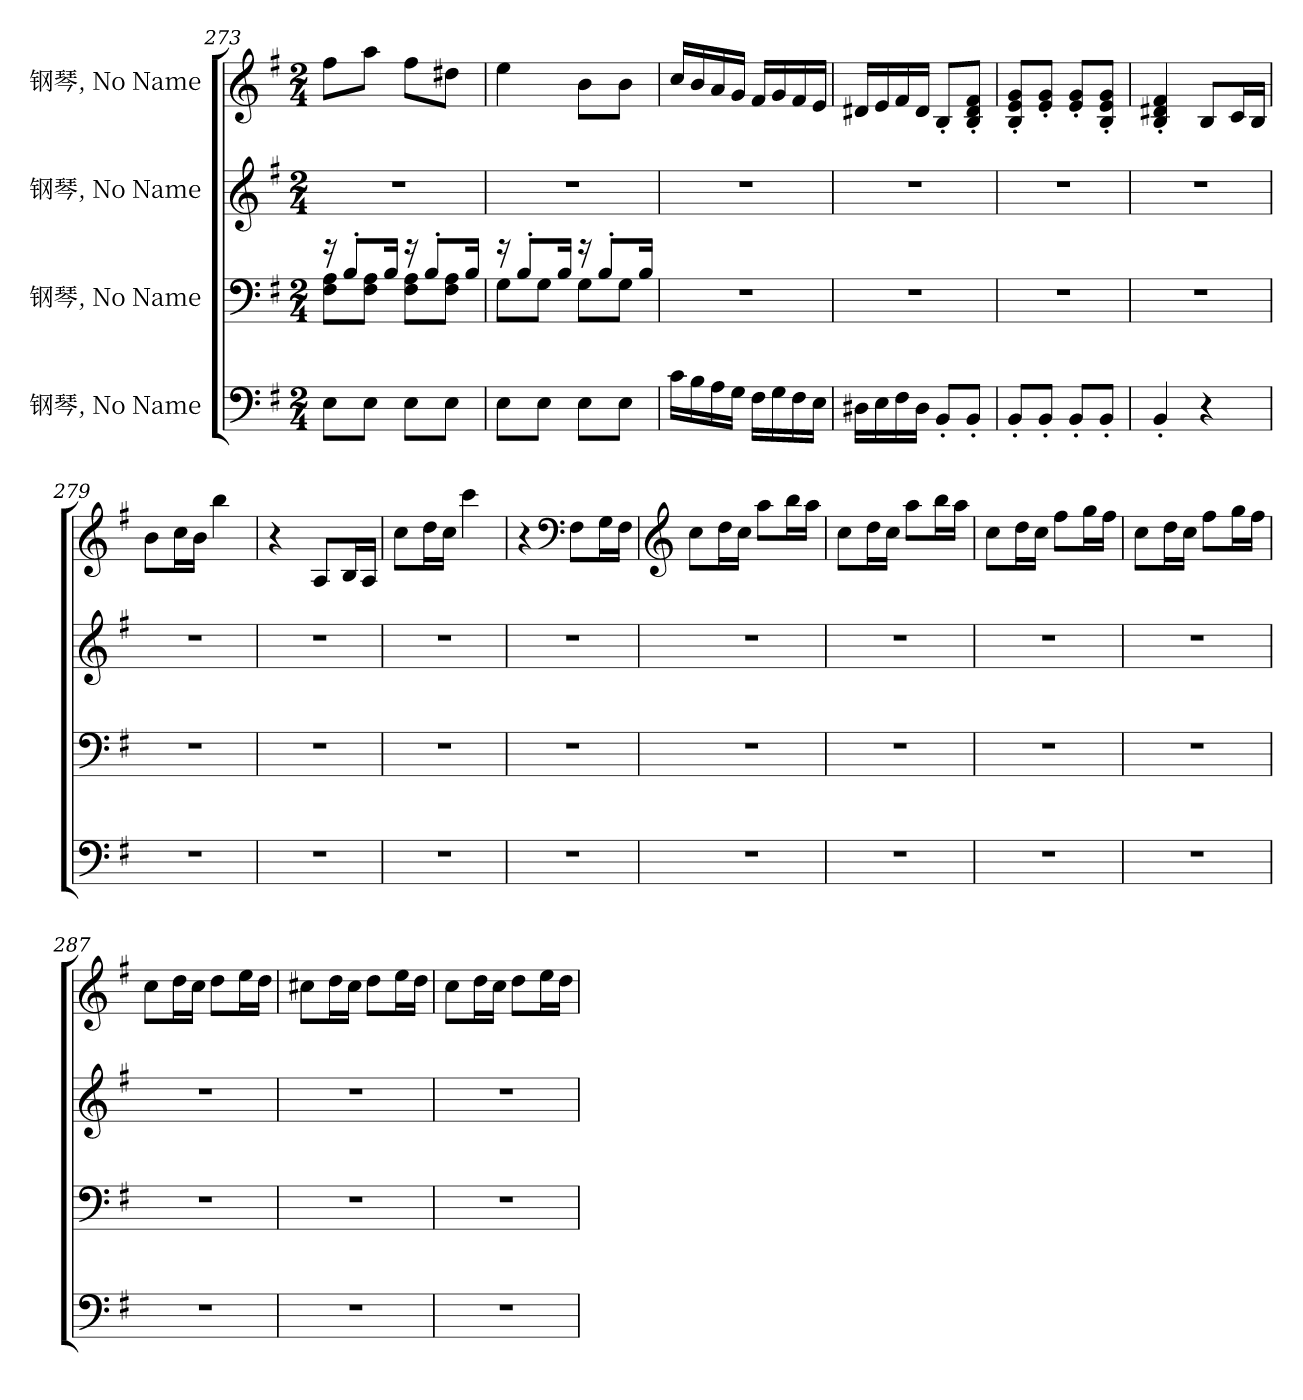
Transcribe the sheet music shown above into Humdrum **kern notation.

**kern	**kern	**kern	**kern
*part4	*part3	*part2	*part1
*staff4	*staff3	*staff2	*staff1
*I"钢琴, No Name	*I"钢琴, No Name	*I"钢琴, No Name	*I"钢琴, No Name
*clefF4	*clefF4	*clefG2	*clefG2
*k[f#]	*k[f#]	*k[f#]	*k[f#]
*M2/4	*M2/4	*M2/4	*M2/4
=273	=273	=273	=273
*	*^	*	*
8E\L	16r	8F#\ 8A\L	2r	8ff#\L
.	8B'/L	.	.	.
8E\J	.	8F#\ 8A\J	.	8aa\J
.	16B/Jk	.	.	.
8E\L	16r	8F#\ 8A\L	.	8ff#\L
.	8B'/L	.	.	.
8E\J	.	8F#\ 8A\J	.	8dd#X\J
.	16B/Jk	.	.	.
!!LO:PB:g=z
=274	=274	=274	=274	=274
*	*	*	*	*MM176
8E\L	16r	8G\L	2r	4ee\
.	8B'/L	.	.	.
8E\J	.	8G\J	.	.
.	16B/Jk	.	.	.
*	*	*	*	*MM176
8E\L	16r	8G\L	.	8b\L
.	8B'/L	.	.	.
8E\J	.	8G\J	.	8b\J
.	16B/Jk	.	.	.
*	*v	*v	*	*
=275	=275	=275	=275
16c\LL	2r	2r	16cc/LL
16B\	.	.	16b/
16A\	.	.	16a/
16G\JJ	.	.	16g/JJ
16F#\LL	.	.	16f#/LL
16G\	.	.	16g/
16F#\	.	.	16f#/
16E\JJ	.	.	16e/JJ
=276	=276	=276	=276
16D#X\LL	2r	2r	16d#X/LL
16E\	.	.	16e/
16F#\	.	.	16f#/
16D#\JJ	.	.	16d#/JJ
8BB'/L	.	.	8B'/L
*	*	*	*MM176
8BB'/J	.	.	8B/' 8d#/' 8f#/'J
=277	=277	=277	=277
*	*	*	*MM174
8BB'/L	2r	2r	8B/' 8e/' 8g/'L
8BB'/J	.	.	8e/' 8g/'J
8BB'/L	.	.	8e/' 8g/'L
8BB'/J	.	.	8B/' 8e/' 8g/'J
=278	=278	=278	=278
4BB'/	2r	2r	4B/' 4d#X/' 4f#/'
4r	.	.	8B/L
.	.	.	16c/L
.	.	.	16B/JJ
=279	=279	=279	=279
2r	2r	2r	8b\L
.	.	.	16cc\L
.	.	.	16b\JJ
*	*	*	*MM163
.	.	.	4bb\
!!LO:LB:g=z
=280	=280	=280	=280
2r	2r	2r	4r
*	*	*	*MM176
.	.	.	8A/L
.	.	.	16B/L
.	.	.	16A/JJ
=281	=281	=281	=281
2r	2r	2r	8cc\L
.	.	.	16dd\L
.	.	.	16cc\JJ
*	*	*	*MM163
.	.	.	4ccc\
=282	=282	=282	=282
2r	2r	2r	4r
*	*	*	*clefF4
.	.	.	8F#\L
.	.	.	16G\L
.	.	.	16F#\JJ
=283	=283	=283	=283
*	*	*	*clefG2
2r	2r	2r	8cc\L
.	.	.	16dd\L
*	*	*	*MM174
.	.	.	16cc\JJ
*	*	*	*MM176
.	.	.	8aa\L
.	.	.	16bb\L
.	.	.	16aa\JJ
=284	=284	=284	=284
2r	2r	2r	8cc\L
.	.	.	16dd\L
.	.	.	16cc\JJ
.	.	.	8aa\L
.	.	.	16bb\L
.	.	.	16aa\JJ
=285	=285	=285	=285
2r	2r	2r	8cc\L
.	.	.	16dd\L
.	.	.	16cc\JJ
.	.	.	8ff#\L
.	.	.	16gg\L
.	.	.	16ff#\JJ
!!LO:LB:g=z
=286	=286	=286	=286
2r	2r	2r	8cc\L
.	.	.	16dd\L
.	.	.	16cc\JJ
.	.	.	8ff#\L
.	.	.	16gg\L
.	.	.	16ff#\JJ
=287	=287	=287	=287
2r	2r	2r	8cc\L
.	.	.	16dd\L
.	.	.	16cc\JJ
.	.	.	8dd\L
.	.	.	16ee\L
.	.	.	16dd\JJ
=288	=288	=288	=288
2r	2r	2r	8cc#X\L
.	.	.	16dd\L
.	.	.	16cc#\JJ
.	.	.	8dd\L
.	.	.	16ee\L
.	.	.	16dd\JJ
=289	=289	=289	=289
2r	2r	2r	8cc\L
.	.	.	16dd\L
*	*	*	*MM174
.	.	.	16cc\JJ
.	.	.	8dd\L
*	*	*	*MM170
.	.	.	16ee\L
*	*	*	*MM150
.	.	.	16dd\JJ
=	=	=	=
*-	*-	*-	*-
